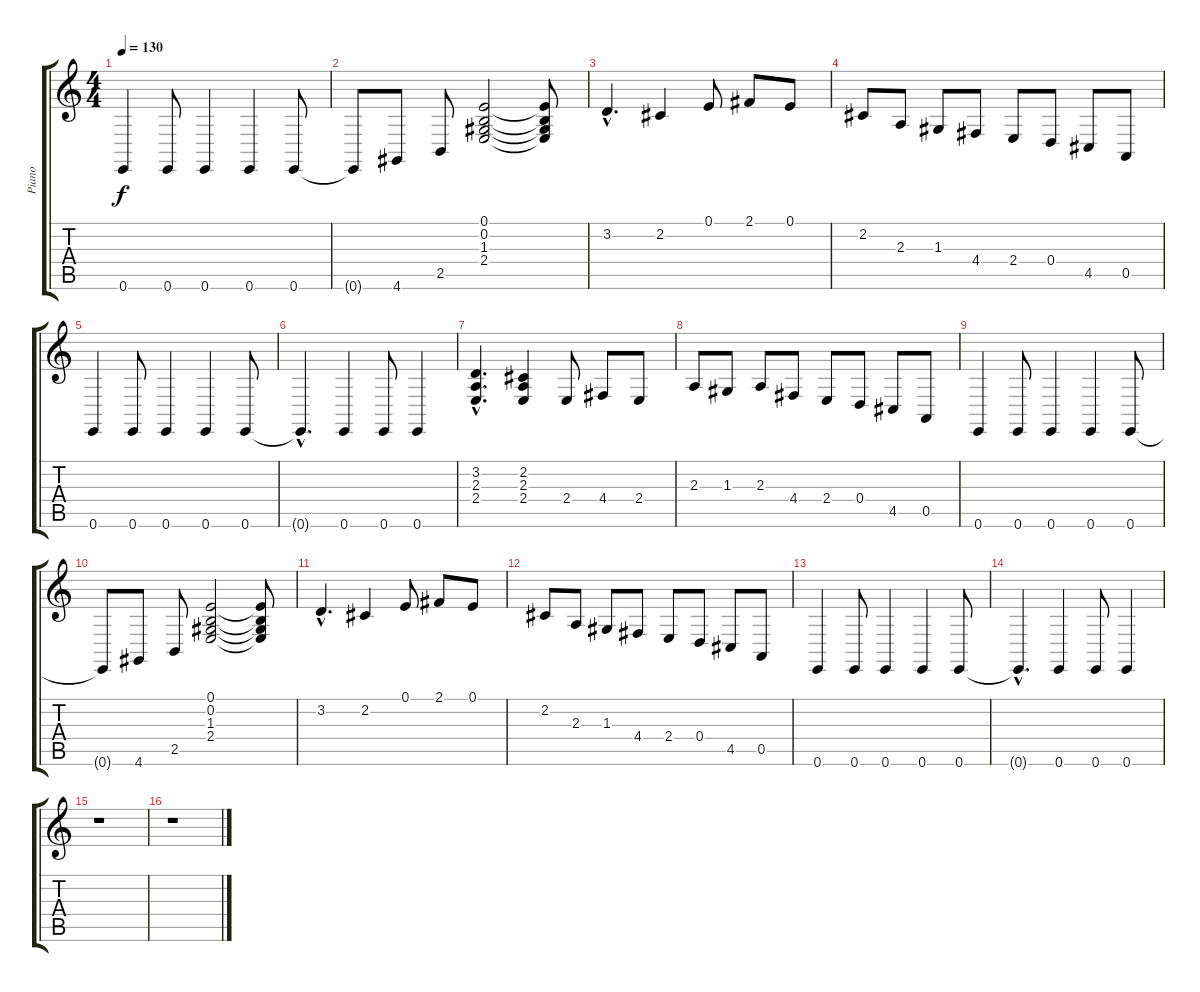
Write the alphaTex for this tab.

\track ("Piano" "Piano") {instrument acousticgrandpiano}
\staff {score tabs}
\tuning (E4 B3 G3 D3 A2 E2) {hide}
\ts (4 4)
\tempo 130
\clef g2
\ks c
0.6.4{dy f} 0.6.8 0.6.4 0.6.4 0.6.8 |
0.6{t}.8 4.6.8 2.5.8 (0.1 0.2 1.3 2.4).2 (0.1{t} 0.2{t} 1.3{t} 2.4{t}).8 |
3.2{hac}.4{d} 2.2.4 0.1.8 2.1.8 0.1.8 |
2.2.8 2.3.8 1.3.8 4.4.8 2.4.8 0.4.8 4.5.8 0.5.8 |
0.6.4 0.6.8 0.6.4 0.6.4 0.6.8 |
0.6{hac t}.4{d} 0.6.4 0.6.8 0.6.4 |
(3.2{hac} 2.3{hac} 2.4{hac}).4{d} (2.2 2.3 2.4).4 2.4.8 4.4.8 2.4.8 |
2.3.8 1.3.8 2.3.8 4.4.8 2.4.8 0.4.8 4.5.8 0.5.8 |
0.6.4 0.6.8 0.6.4 0.6.4 0.6.8 |
0.6{t}.8 4.6.8 2.5.8 (0.1 0.2 1.3 2.4).2 (0.1{t} 0.2{t} 1.3{t} 2.4{t}).8 |
3.2{hac}.4{d} 2.2.4 0.1.8 2.1.8 0.1.8 |
2.2.8 2.3.8 1.3.8 4.4.8 2.4.8 0.4.8 4.5.8 0.5.8 |
0.6.4 0.6.8 0.6.4 0.6.4 0.6.8 |
0.6{hac t}.4{d} 0.6.4 0.6.8 0.6.4 |
r.1 |
r.1
